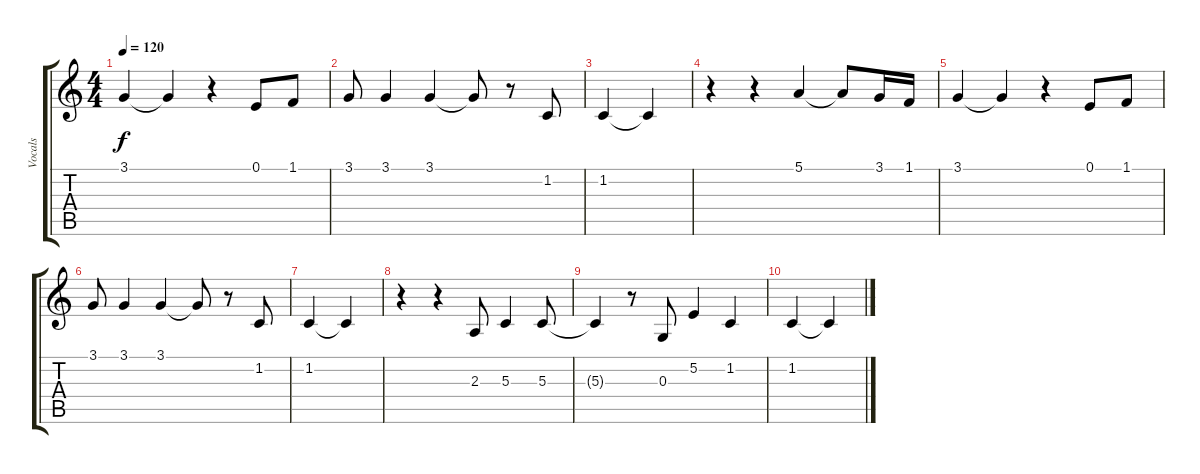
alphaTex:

\track ("Vocals" "Vocals") {instrument oboe}
\staff {score tabs}
\tuning (E4 B3 G3 D3 A2 E2) {hide}
\ts (4 4)
\tempo 120
\clef g2
\ks c
3.1.4{dy f} 3.1{t}.4 r.4 0.1.8 1.1.8 |
3.1.8 3.1.4 3.1.4 3.1{t}.8 r.8 1.2.8 |
1.2.4 1.2{t}.4 |
r.4 r.4 5.1.4 5.1{t}.8 3.1.16 1.1.16 |
3.1.4 3.1{t}.4 r.4 0.1.8 1.1.8 |
3.1.8 3.1.4 3.1.4 3.1{t}.8 r.8 1.2.8 |
1.2.4 1.2{t}.4 |
r.4 r.4 2.3.8 5.3.4 5.3.8 |
5.3{t}.4 r.8 0.3.8 5.2.4 1.2.4 |
1.2.4 1.2{t}.4
